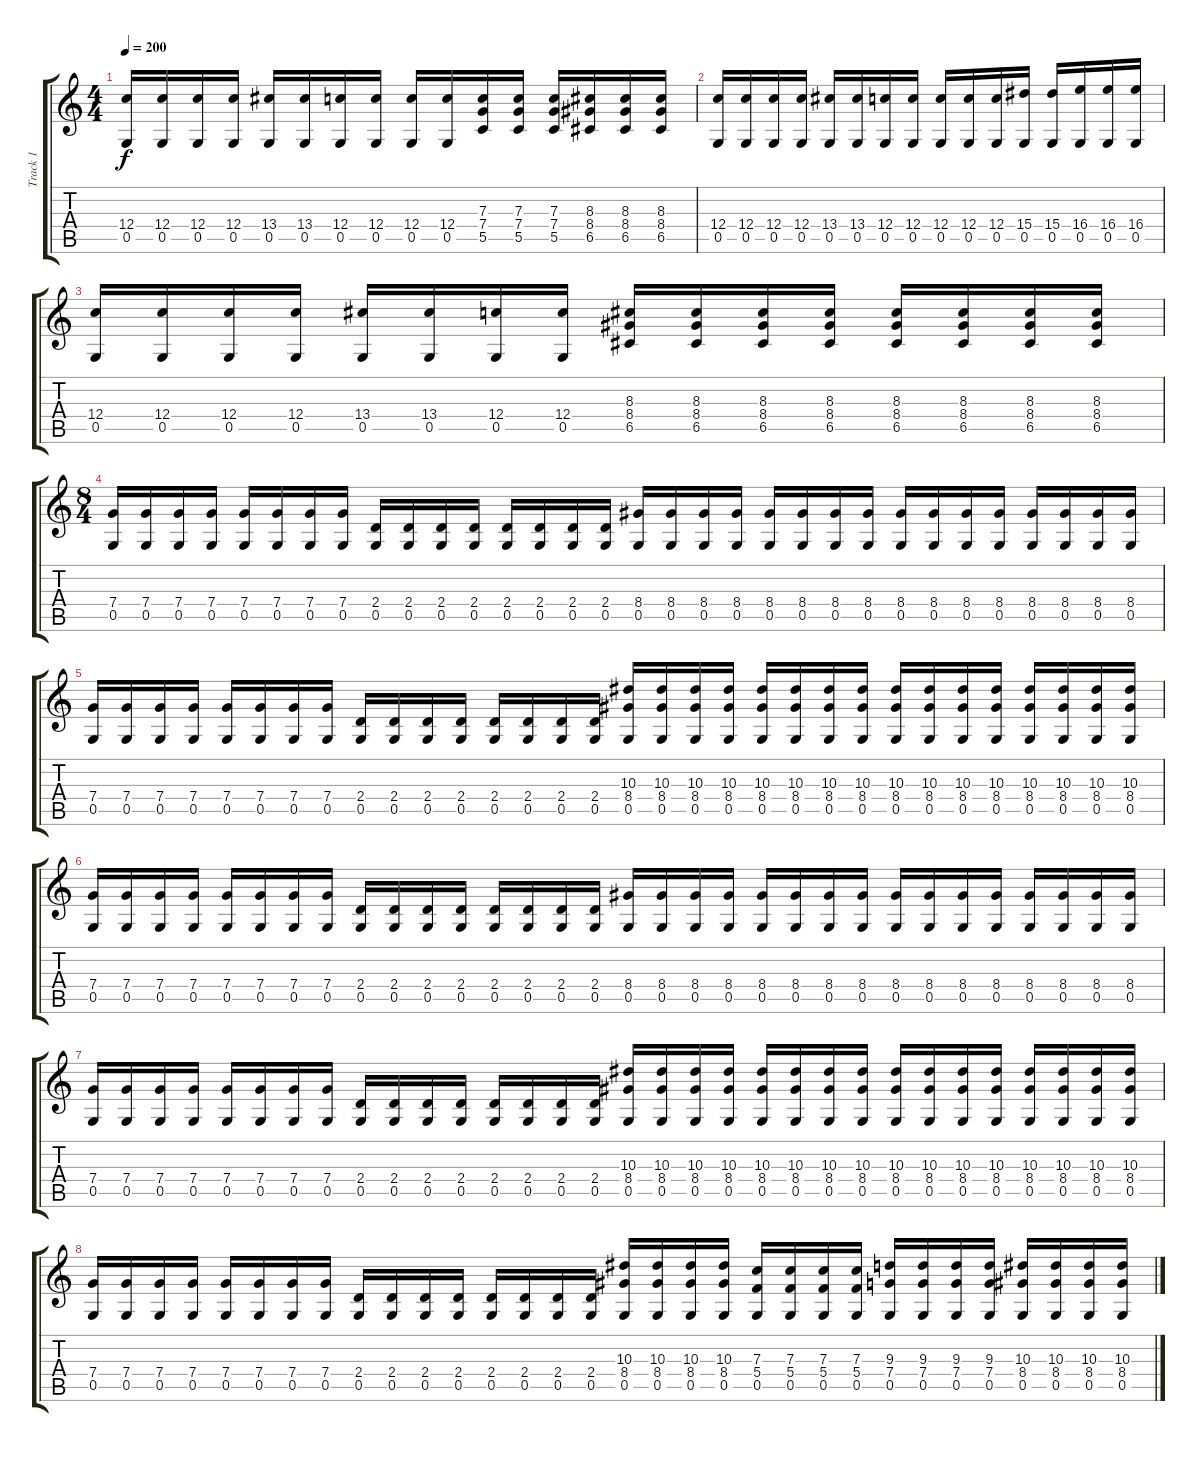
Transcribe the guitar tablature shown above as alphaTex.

\track ("Track 1" "Track 1") {instrument distortionguitar}
\staff {score tabs}
\tuning (D4 A3 F3 C3 G2 D2) {hide}
\ts (4 4)
\tempo 200
\clef g2
\ks c
(12.4 0.5).16{dy f} (12.4 0.5).16 (12.4 0.5).16 (12.4 0.5).16 (13.4 0.5).16 (13.4 0.5).16 (12.4 0.5).16 (12.4 0.5).16 (12.4 0.5).16 (12.4 0.5).16 (7.3 7.4 5.5).16 (7.3 7.4 5.5).16 (7.3 7.4 5.5).16 (8.3 8.4 6.5).16 (8.3 8.4 6.5).16 (8.3 8.4 6.5).16 |
(12.4 0.5).16 (12.4 0.5).16 (12.4 0.5).16 (12.4 0.5).16 (13.4 0.5).16 (13.4 0.5).16 (12.4 0.5).16 (12.4 0.5).16 (12.4 0.5).16 (12.4 0.5).16 (12.4 0.5).16 (15.4 0.5).16 (15.4 0.5).16 (16.4 0.5).16 (16.4 0.5).16 (16.4 0.5).16 |
(12.4 0.5).16 (12.4 0.5).16 (12.4 0.5).16 (12.4 0.5).16 (13.4 0.5).16 (13.4 0.5).16 (12.4 0.5).16 (12.4 0.5).16 (8.3 8.4 6.5).16 (8.3 8.4 6.5).16 (8.3 8.4 6.5).16 (8.3 8.4 6.5).16 (8.3 8.4 6.5).16 (8.3 8.4 6.5).16 (8.3 8.4 6.5).16 (8.3 8.4 6.5).16 |
\ts (8 4)
(7.4 0.5).16 (7.4 0.5).16 (7.4 0.5).16 (7.4 0.5).16 (7.4 0.5).16 (7.4 0.5).16 (7.4 0.5).16 (7.4 0.5).16 (2.4 0.5).16 (2.4 0.5).16 (2.4 0.5).16 (2.4 0.5).16 (2.4 0.5).16 (2.4 0.5).16 (2.4 0.5).16 (2.4 0.5).16 (8.4 0.5).16 (8.4 0.5).16 (8.4 0.5).16 (8.4 0.5).16 (8.4 0.5).16 (8.4 0.5).16 (8.4 0.5).16 (8.4 0.5).16 (8.4 0.5).16 (8.4 0.5).16 (8.4 0.5).16 (8.4 0.5).16 (8.4 0.5).16 (8.4 0.5).16 (8.4 0.5).16 (8.4 0.5).16 |
(7.4 0.5).16 (7.4 0.5).16 (7.4 0.5).16 (7.4 0.5).16 (7.4 0.5).16 (7.4 0.5).16 (7.4 0.5).16 (7.4 0.5).16 (2.4 0.5).16 (2.4 0.5).16 (2.4 0.5).16 (2.4 0.5).16 (2.4 0.5).16 (2.4 0.5).16 (2.4 0.5).16 (2.4 0.5).16 (10.3 8.4 0.5).16 (10.3 8.4 0.5).16 (10.3 8.4 0.5).16 (10.3 8.4 0.5).16 (10.3 8.4 0.5).16 (10.3 8.4 0.5).16 (10.3 8.4 0.5).16 (10.3 8.4 0.5).16 (10.3 8.4 0.5).16 (10.3 8.4 0.5).16 (10.3 8.4 0.5).16 (10.3 8.4 0.5).16 (10.3 8.4 0.5).16 (10.3 8.4 0.5).16 (10.3 8.4 0.5).16 (10.3 8.4 0.5).16 |
(7.4 0.5).16 (7.4 0.5).16 (7.4 0.5).16 (7.4 0.5).16 (7.4 0.5).16 (7.4 0.5).16 (7.4 0.5).16 (7.4 0.5).16 (2.4 0.5).16 (2.4 0.5).16 (2.4 0.5).16 (2.4 0.5).16 (2.4 0.5).16 (2.4 0.5).16 (2.4 0.5).16 (2.4 0.5).16 (8.4 0.5).16 (8.4 0.5).16 (8.4 0.5).16 (8.4 0.5).16 (8.4 0.5).16 (8.4 0.5).16 (8.4 0.5).16 (8.4 0.5).16 (8.4 0.5).16 (8.4 0.5).16 (8.4 0.5).16 (8.4 0.5).16 (8.4 0.5).16 (8.4 0.5).16 (8.4 0.5).16 (8.4 0.5).16 |
(7.4 0.5).16 (7.4 0.5).16 (7.4 0.5).16 (7.4 0.5).16 (7.4 0.5).16 (7.4 0.5).16 (7.4 0.5).16 (7.4 0.5).16 (2.4 0.5).16 (2.4 0.5).16 (2.4 0.5).16 (2.4 0.5).16 (2.4 0.5).16 (2.4 0.5).16 (2.4 0.5).16 (2.4 0.5).16 (10.3 8.4 0.5).16 (10.3 8.4 0.5).16 (10.3 8.4 0.5).16 (10.3 8.4 0.5).16 (10.3 8.4 0.5).16 (10.3 8.4 0.5).16 (10.3 8.4 0.5).16 (10.3 8.4 0.5).16 (10.3 8.4 0.5).16 (10.3 8.4 0.5).16 (10.3 8.4 0.5).16 (10.3 8.4 0.5).16 (10.3 8.4 0.5).16 (10.3 8.4 0.5).16 (10.3 8.4 0.5).16 (10.3 8.4 0.5).16 |
(7.4 0.5).16 (7.4 0.5).16 (7.4 0.5).16 (7.4 0.5).16 (7.4 0.5).16 (7.4 0.5).16 (7.4 0.5).16 (7.4 0.5).16 (2.4 0.5).16 (2.4 0.5).16 (2.4 0.5).16 (2.4 0.5).16 (2.4 0.5).16 (2.4 0.5).16 (2.4 0.5).16 (2.4 0.5).16 (10.3 8.4 0.5).16 (10.3 8.4 0.5).16 (10.3 8.4 0.5).16 (10.3 8.4 0.5).16 (7.3 5.4 0.5).16 (7.3 5.4 0.5).16 (7.3 5.4 0.5).16 (7.3 5.4 0.5).16 (9.3 7.4 0.5).16 (9.3 7.4 0.5).16 (9.3 7.4 0.5).16 (9.3 7.4 0.5).16 (10.3 8.4 0.5).16 (10.3 8.4 0.5).16 (10.3 8.4 0.5).16 (10.3 8.4 0.5).16
